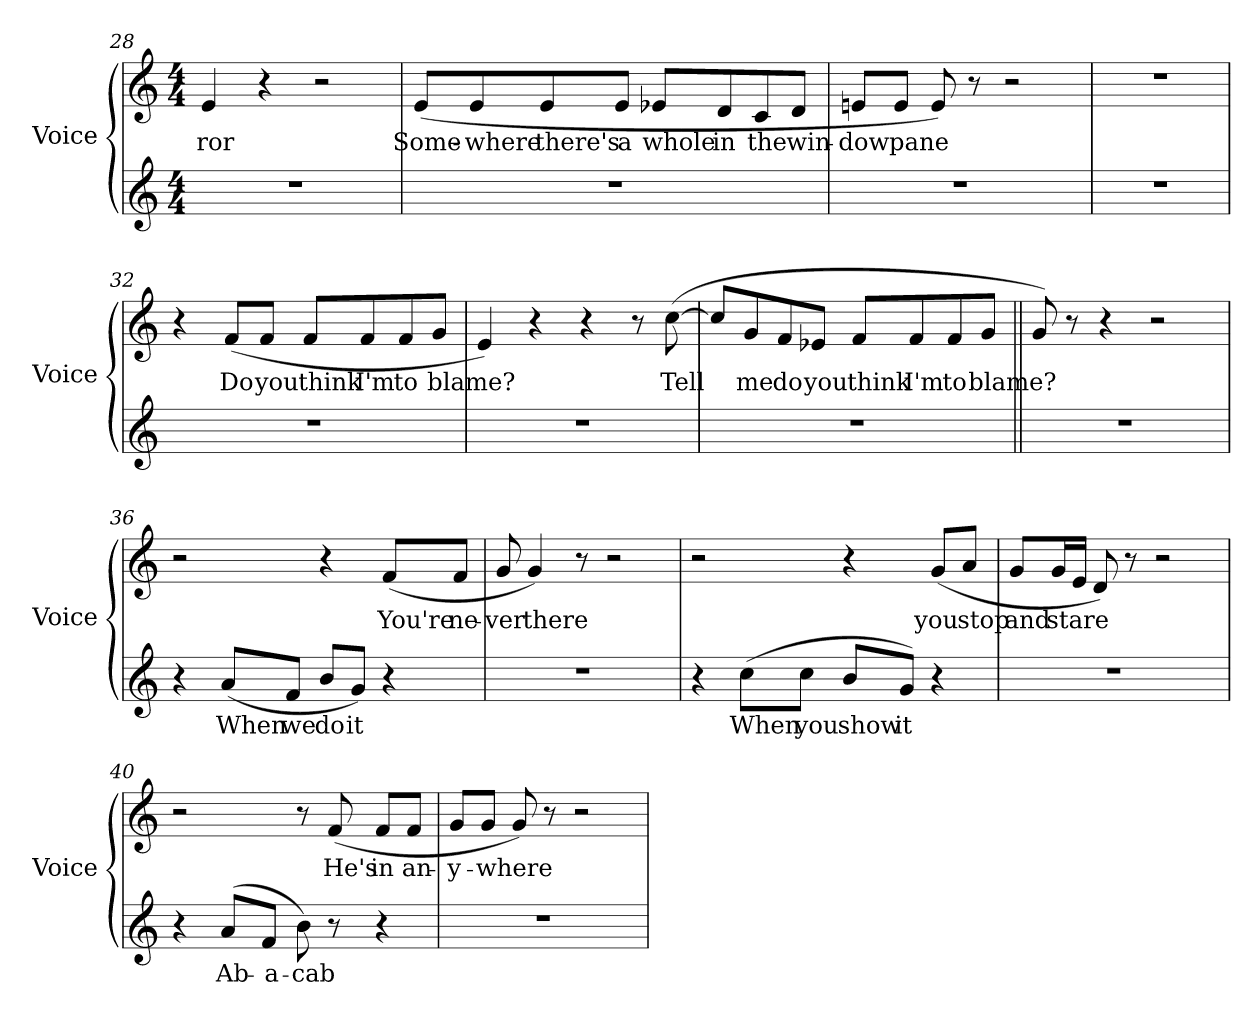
**kern	**text	**kern	**text
*part2	*part2	*part1	*part1
*staff2	*staff2	*staff1	*staff1
*I"Voice	*	*I"Voice	*
*I'Voice	*	*I'Voice	*
*clefG2	*	*clefG2	*
*k[]	*	*k[]	*
*C:	*	*C:	*
*M4/4	*	*M4/4	*
=28	=28	=28	=28
!	!	!	!LO:LY:b:color=#000000
1r	.	4ei/	-ror
.	.	4r	.
.	.	2r	.
=29	=29	=29	=29
!	!	!	!LO:LY:b:color=#000000
1r	.	(8ei/L	Some-
!	!	!	!LO:LY:b:color=#000000
.	.	8ei/	-where
!	!	!	!LO:LY:b:color=#000000
.	.	8ei/	there's
!	!	!	!LO:LY:b:color=#000000
.	.	8ei/J	a
!	!	!	!LO:LY:b:color=#000000
.	.	8e-Xi/L	whole
!	!	!	!LO:LY:b:color=#000000
.	.	8di/	in
!	!	!	!LO:LY:b:color=#000000
.	.	8ci/	the
!	!	!	!LO:LY:b:color=#000000
.	.	8di/J	win-
!!LO:LB:g=z
=30	=30	=30	=30
!	!	!	!LO:LY:b:color=#000000
1r	.	8eni/L	-dow
!	!	!	!LO:LY:b:color=#000000
.	.	8ei/J	pane
.	.	8ei/)	.
.	.	8r	.
.	.	2r	.
=31	=31	=31	=31
1r	.	1r	.
=32	=32	=32	=32
1r	.	4r	.
!	!	!	!LO:LY:b:color=#000000
.	.	(8fi/L	Do
!	!	!	!LO:LY:b:color=#000000
.	.	8fi/J	you
!	!	!	!LO:LY:b:color=#000000
.	.	8fi/L	think
!	!	!	!LO:LY:b:color=#000000
.	.	8fi/	I'm
!	!	!	!LO:LY:b:color=#000000
.	.	8fi/	to
!	!	!	!LO:LY:b:color=#000000
.	.	8gi/J	blame?
=33	=33	=33	=33
1r	.	4ei/)	.
.	.	4r	.
.	.	4r	.
.	.	8r	.
!	!	!	!LO:LY:b:color=#000000
.	.	([8cci\	Tell
!!LO:LB:g=z
=34	=34	=34	=34
1r	.	8cci/L]	.
!	!	!	!LO:LY:b:color=#000000
.	.	8gi/	me
!	!	!	!LO:LY:b:color=#000000
.	.	8fi/	do
!	!	!	!LO:LY:b:color=#000000
.	.	8e-Xi/J	you
!	!	!	!LO:LY:b:color=#000000
.	.	8fi/L	think
!	!	!	!LO:LY:b:color=#000000
.	.	8fi/	I'm
!	!	!	!LO:LY:b:color=#000000
.	.	8fi/	to
!	!	!	!LO:LY:b:color=#000000
.	.	8gi/J	blame?
=35||	=35||	=35||	=35||
1r	.	8gi/)	.
.	.	8r	.
.	.	4r	.
.	.	2r	.
=36	=36	=36	=36
4r	.	2r	.
!	!LO:LY:b:color=#000000	!	!
(8ai/L	When	.	.
!	!LO:LY:b:color=#000000	!	!
8fi/J	we	.	.
!	!LO:LY:b:color=#000000	!	!
8bi/L	do	4r	.
!	!LO:LY:b:color=#000000	!	!
8gi/J)	it	.	.
!	!	!	!LO:LY:b:color=#000000
4r	.	(8fi/L	You're
!	!	!	!LO:LY:b:color=#000000
.	.	8fi/J	ne-
=37	=37	=37	=37
!	!	!	!LO:LY:b:color=#000000
1r	.	8gi/	-ver
!	!	!	!LO:LY:b:color=#000000
.	.	4gi/)	there
.	.	8r	.
.	.	2r	.
!!LO:LB:g=z
=38	=38	=38	=38
4r	.	2r	.
!	!LO:LY:b:color=#000000	!	!
(8cci\L	When	.	.
!	!LO:LY:b:color=#000000	!	!
8cci\J	you	.	.
!	!LO:LY:b:color=#000000	!	!
8bi/L	show	4r	.
!	!LO:LY:b:color=#000000	!	!
8gi/J)	it	.	.
!	!	!	!LO:LY:b:color=#000000
4r	.	(8gi/L	you
!	!	!	!LO:LY:b:color=#000000
.	.	8ai/J	stop
=39	=39	=39	=39
!	!	!	!LO:LY:b:color=#000000
1r	.	8gi/L	and
!	!	!	!LO:LY:b:color=#000000
.	.	16gi/L	stare
.	.	16ei/JJ	.
.	.	8di/)	.
.	.	8r	.
.	.	2r	.
=40	=40	=40	=40
4r	.	2r	.
!	!LO:LY:b:color=#000000	!	!
(8ai/L	Ab-	.	.
!	!LO:LY:b:color=#000000	!	!
8fi/J	-a-	.	.
!	!LO:LY:b:color=#000000	!	!
8bi\)	-cab	8r	.
!	!	!	!LO:LY:b:color=#000000
8r	.	(8fi/	He's
!	!	!	!LO:LY:b:color=#000000
4r	.	8fi/L	in
!	!	!	!LO:LY:b:color=#000000
.	.	8fi/J	an-
=41	=41	=41	=41
!	!	!	!LO:LY:b:color=#000000
1r	.	8gi/L	-y-
!	!	!	!LO:LY:b:color=#000000
.	.	8gi/J	-where
.	.	8gi/)	.
.	.	8r	.
.	.	2r	.
=	=	=	=
*-	*-	*-	*-
